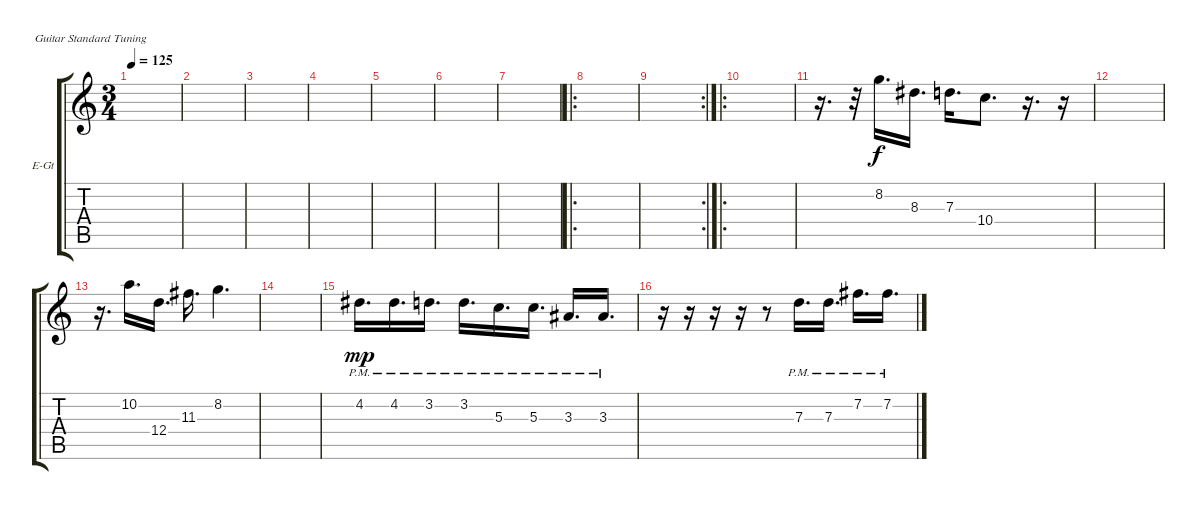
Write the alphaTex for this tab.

\defaultSystemsLayout 4
\bracketExtendMode groupsimilarinstruments
\firstSystemTrackNameOrientation horizontal
\otherSystemsTrackNameOrientation horizontal
\track ("Electric Guitar" "E-Gt") {instrument distortionguitar}
\staff {score tabs}
\tuning (E4 B3 G3 D3 A2 E2)
\ts (3 4)
\tempo 125
\clef g2
\ks c
|
|
|
|
|
|
|
\ro
|
\rc 2
|
\ro
|
r.16{d} r.32 8.2.16{d} 8.3.16{d} 7.3.16{d} 10.4.8{d} r.16{d} r.16 |
|
r.16{d} 10.2.16{d} 12.4.16{d} 11.3.16{d} 8.2.4{d} |
|
4.2{pm}.16{d dy mp} 4.2{pm}.16{d} 3.2{pm}.16{d} 3.2{pm}.16{d} 5.3{pm}.16{d} 5.3{pm}.16{d} 3.3{pm}.16{d} 3.3{pm}.16{d} |
r.16 r.16 r.16 r.16 r.8 7.3{pm}.16{d} 7.3{pm}.16{d} 7.2{pm}.16{d} 7.2{pm}.16{d}
